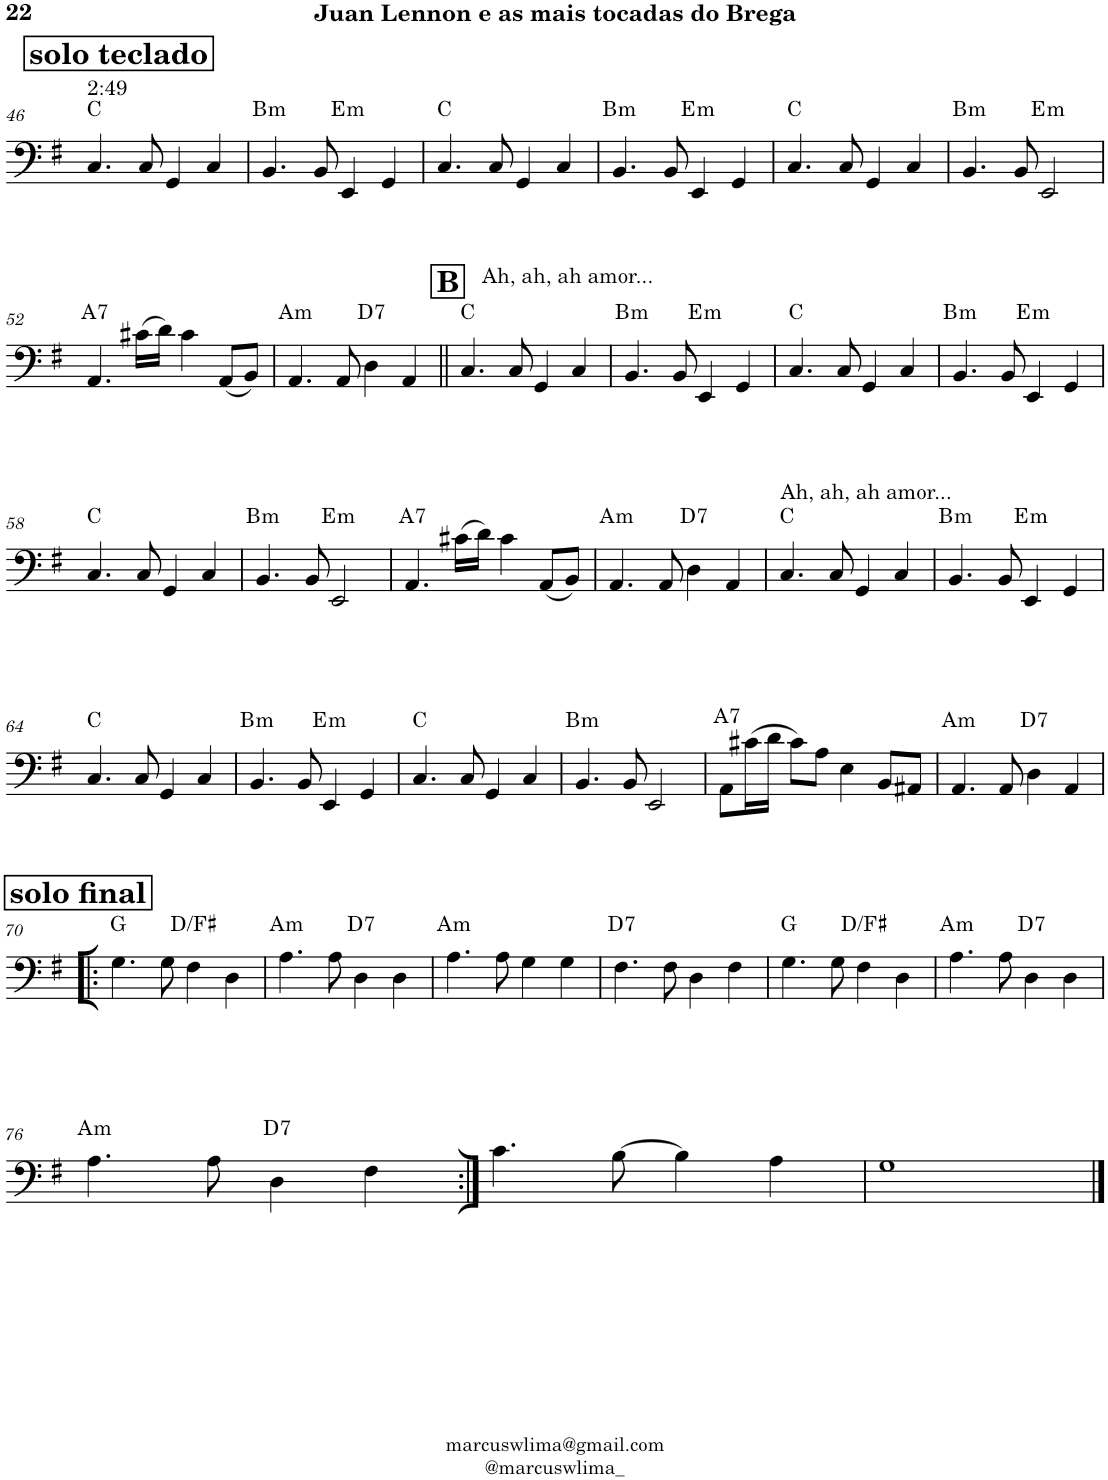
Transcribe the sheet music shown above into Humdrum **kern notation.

**kern	**harte
*part1	*part1
*staff1	*
*I"Electric Bass	*
*I'El. B.	*
!!LO:PB:g=z
*clefF4	*
*Trd7c12	*
*k[f#]	*
*M4/4	*
!!LO:REH:place=s1:a:B:cj:fs=14:t=solo teclado
=46	=46
!LO:TX:a:t=2&colon;49	!
4.C/	C:maj
8C/	.
4GG/	.
4C/	.
=47	=47
!	!LO:H:kt=m
4.BB/	B:min
8BB/	.
!	!LO:H:kt=m
4EE/	E:min
4GG/	.
=48	=48
4.C/	C:maj
8C/	.
4GG/	.
4C/	.
=49	=49
!	!LO:H:kt=m
4.BB/	B:min
8BB/	.
!	!LO:H:kt=m
4EE/	E:min
4GG/	.
=50	=50
4.C/	C:maj
8C/	.
4GG/	.
4C/	.
=51	=51
!	!LO:H:kt=m
4.BB/	B:min
8BB/	.
!	!LO:H:kt=m
2EE/	E:min
!!LO:LB:g=z
=52	=52
!	!LO:H:kt=7
4.AA/	A:7
(16c#X\LL	.
16d\JJ)	.
4c#\	.
(8AA/L	.
8BB/J)	.
=53	=53
!	!LO:H:kt=m
4.AA/	A:min
8AA/	.
!	!LO:H:kt=7
4D\	D:7
4AA/	.
!!LO:REH:place=s1:a:B:cj:fs=14:t=B
=54||	=54||
!LO:TX:a:t=Ah, ah, ah amor...	!
4.C/	C:maj
8C/	.
4GG/	.
4C/	.
=55	=55
!	!LO:H:kt=m
4.BB/	B:min
8BB/	.
!	!LO:H:kt=m
4EE/	E:min
4GG/	.
=56	=56
4.C/	C:maj
8C/	.
4GG/	.
4C/	.
=57	=57
!	!LO:H:kt=m
4.BB/	B:min
8BB/	.
!	!LO:H:kt=m
4EE/	E:min
4GG/	.
!!LO:LB:g=z
=58	=58
4.C/	C:maj
8C/	.
4GG/	.
4C/	.
=59	=59
!	!LO:H:kt=m
4.BB/	B:min
8BB/	.
!	!LO:H:kt=m
2EE/	E:min
=60	=60
!	!LO:H:kt=7
4.AA/	A:7
(16c#X\LL	.
16d\JJ)	.
4c#\	.
(8AA/L	.
8BB/J)	.
=61	=61
!	!LO:H:kt=m
4.AA/	A:min
8AA/	.
!	!LO:H:kt=7
4D\	D:7
4AA/	.
=62	=62
!LO:TX:a:t=Ah, ah, ah amor...	!
4.C/	C:maj
8C/	.
4GG/	.
4C/	.
=63	=63
!	!LO:H:kt=m
4.BB/	B:min
8BB/	.
!	!LO:H:kt=m
4EE/	E:min
4GG/	.
!!LO:LB:g=z
=64	=64
4.C/	C:maj
8C/	.
4GG/	.
4C/	.
=65	=65
!	!LO:H:kt=m
4.BB/	B:min
8BB/	.
!	!LO:H:kt=m
4EE/	E:min
4GG/	.
=66	=66
4.C/	C:maj
8C/	.
4GG/	.
4C/	.
=67	=67
!	!LO:H:kt=m
4.BB/	B:min
8BB/	.
2EE/	.
=68	=68
!	!LO:H:kt=7
8AA\L	A:7
(16c#X\L	.
16d\JJ	.
8c#\L)	.
8A\J	.
4E\	.
8BB/L	.
8AA#X/J	.
=69	=69
!	!LO:H:kt=m
4.AA/	A:min
8AA/	.
!	!LO:H:kt=7
4D\	D:7
4AA/	.
!!LO:LB:g=z
!!LO:REH:place=s1:a:B:cj:fs=14:t=solo final
=70!|:	=70!|:
4.G\	G:maj
8G\	.
4F#\	D:maj/3
4D\	.
=71	=71
!	!LO:H:kt=m
4.A\	A:min
8A\	.
!	!LO:H:kt=7
4D\	D:7
4D\	.
=72	=72
!	!LO:H:kt=m
4.A\	A:min
8A\	.
4G\	.
4G\	.
=73	=73
!	!LO:H:kt=7
4.F#\	D:7
8F#\	.
4D\	.
4F#\	.
=74	=74
4.G\	G:maj
8G\	.
4F#\	D:maj/3
4D\	.
=75	=75
!	!LO:H:kt=m
4.A\	A:min
8A\	.
!	!LO:H:kt=7
4D\	D:7
4D\	.
!!LO:LB:g=z
=76	=76
!	!LO:H:kt=m
4.A\	A:min
8A\	.
!	!LO:H:kt=7
4D\	D:7
4F#\	.
=77:|!	=77:|!
4.c\	.
[8B\	.
4B\]	.
4A\	.
=78	=78
1G	.
==	==
*-	*-
